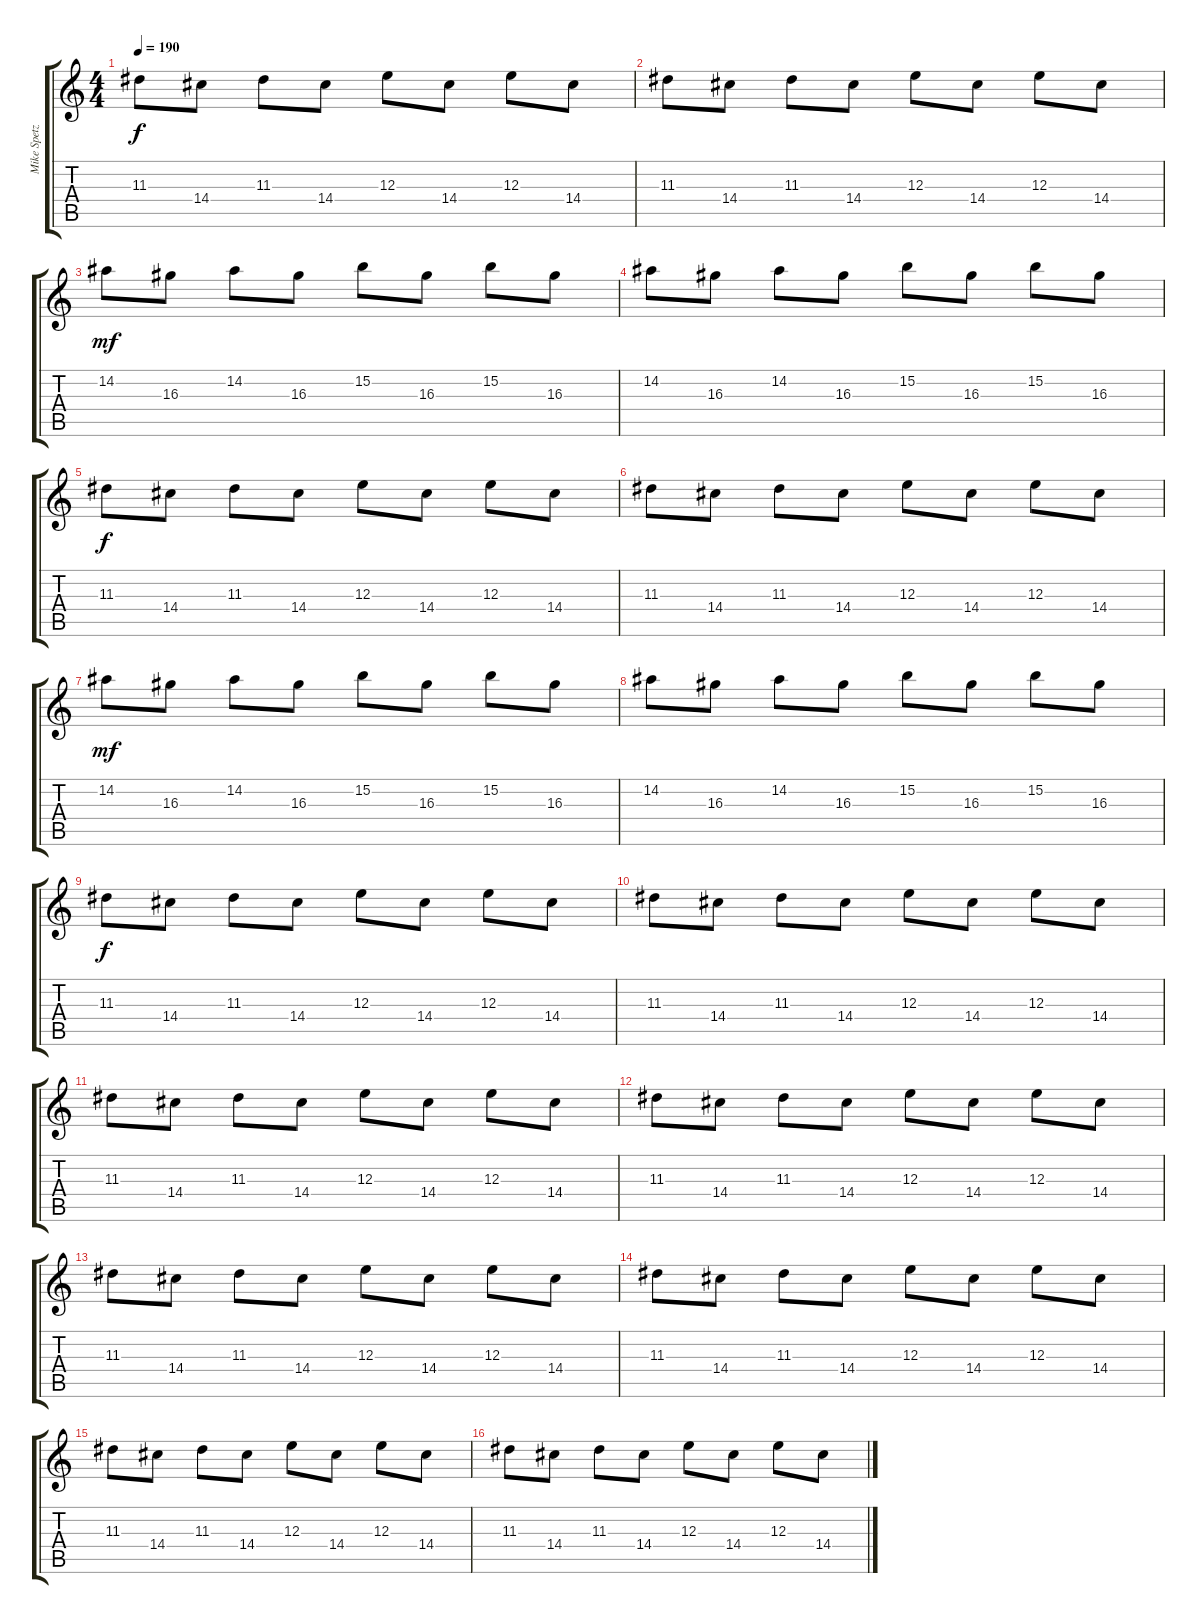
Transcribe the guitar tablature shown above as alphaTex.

\track ("Mike Spetzer (Electric Guitar)" "Mike Spetz") {instrument electricguitarclean}
\staff {score tabs}
\tuning (Db4 Ab3 E3 B2 Gb2 B1) {hide}
\ts (4 4)
\tempo 190
\clef g2
\ks c
11.3.8{dy f} 14.4.8 11.3.8 14.4.8 12.3.8 14.4.8 12.3.8 14.4.8 |
11.3.8 14.4.8 11.3.8 14.4.8 12.3.8 14.4.8 12.3.8 14.4.8 |
14.2.8{dy mf} 16.3.8 14.2.8 16.3.8 15.2.8 16.3.8 15.2.8 16.3.8 |
14.2.8 16.3.8 14.2.8 16.3.8 15.2.8 16.3.8 15.2.8 16.3.8 |
11.3.8{dy f} 14.4.8 11.3.8 14.4.8 12.3.8 14.4.8 12.3.8 14.4.8 |
11.3.8 14.4.8 11.3.8 14.4.8 12.3.8 14.4.8 12.3.8 14.4.8 |
14.2.8{dy mf} 16.3.8 14.2.8 16.3.8 15.2.8 16.3.8 15.2.8 16.3.8 |
14.2.8 16.3.8 14.2.8 16.3.8 15.2.8 16.3.8 15.2.8 16.3.8 |
11.3.8{dy f} 14.4.8 11.3.8 14.4.8 12.3.8 14.4.8 12.3.8 14.4.8 |
11.3.8 14.4.8 11.3.8 14.4.8 12.3.8 14.4.8 12.3.8 14.4.8 |
11.3.8 14.4.8 11.3.8 14.4.8 12.3.8 14.4.8 12.3.8 14.4.8 |
11.3.8 14.4.8 11.3.8 14.4.8 12.3.8 14.4.8 12.3.8 14.4.8 |
11.3.8 14.4.8 11.3.8 14.4.8 12.3.8 14.4.8 12.3.8 14.4.8 |
11.3.8 14.4.8 11.3.8 14.4.8 12.3.8 14.4.8 12.3.8 14.4.8 |
11.3.8 14.4.8 11.3.8 14.4.8 12.3.8 14.4.8 12.3.8 14.4.8 |
11.3.8 14.4.8 11.3.8 14.4.8 12.3.8 14.4.8 12.3.8 14.4.8
